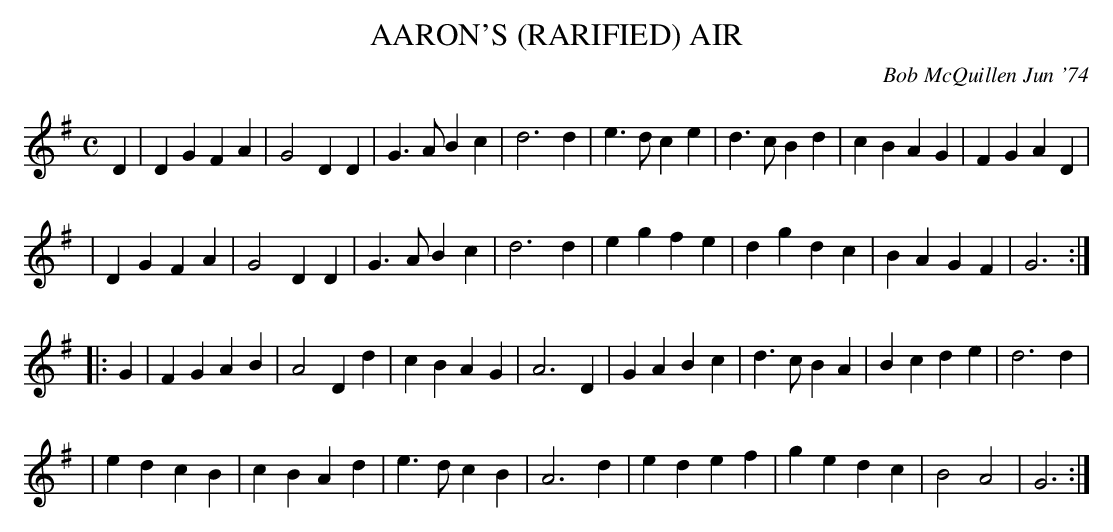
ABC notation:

X:1
T: AARON'S (RARIFIED) AIR
C: Bob McQuillen Jun '74
M: C
L: 1/8
K: G
D2 \
| D2G2 F2A2 | G4 D2D2 | G3A B2c2 | d6 d2 | e3d  c2e2 | d3c  B2d2 | c2B2 A2G2 | F2G2 A2D2 |
| D2G2 F2A2 | G4 D2D2 | G3A B2c2 | d6 d2 | e2g2 f2e2 | d2g2 d2c2 | B2A2 G2F2 | G6       :|
|: G2 \
| F2G2 A2B2 | A4   D2d2 | c2B2 A2G2 | A6 D2 | G2A2 B2c2 | d3c  B2A2 | B2c2 d2e2 | d6 d2 |
| e2d2 c2B2 | c2B2 A2d2 | e3d  c2B2 | A6 d2 | e2d2 e2f2 | g2e2 d2c2 | B4   A4   | G6   :|
